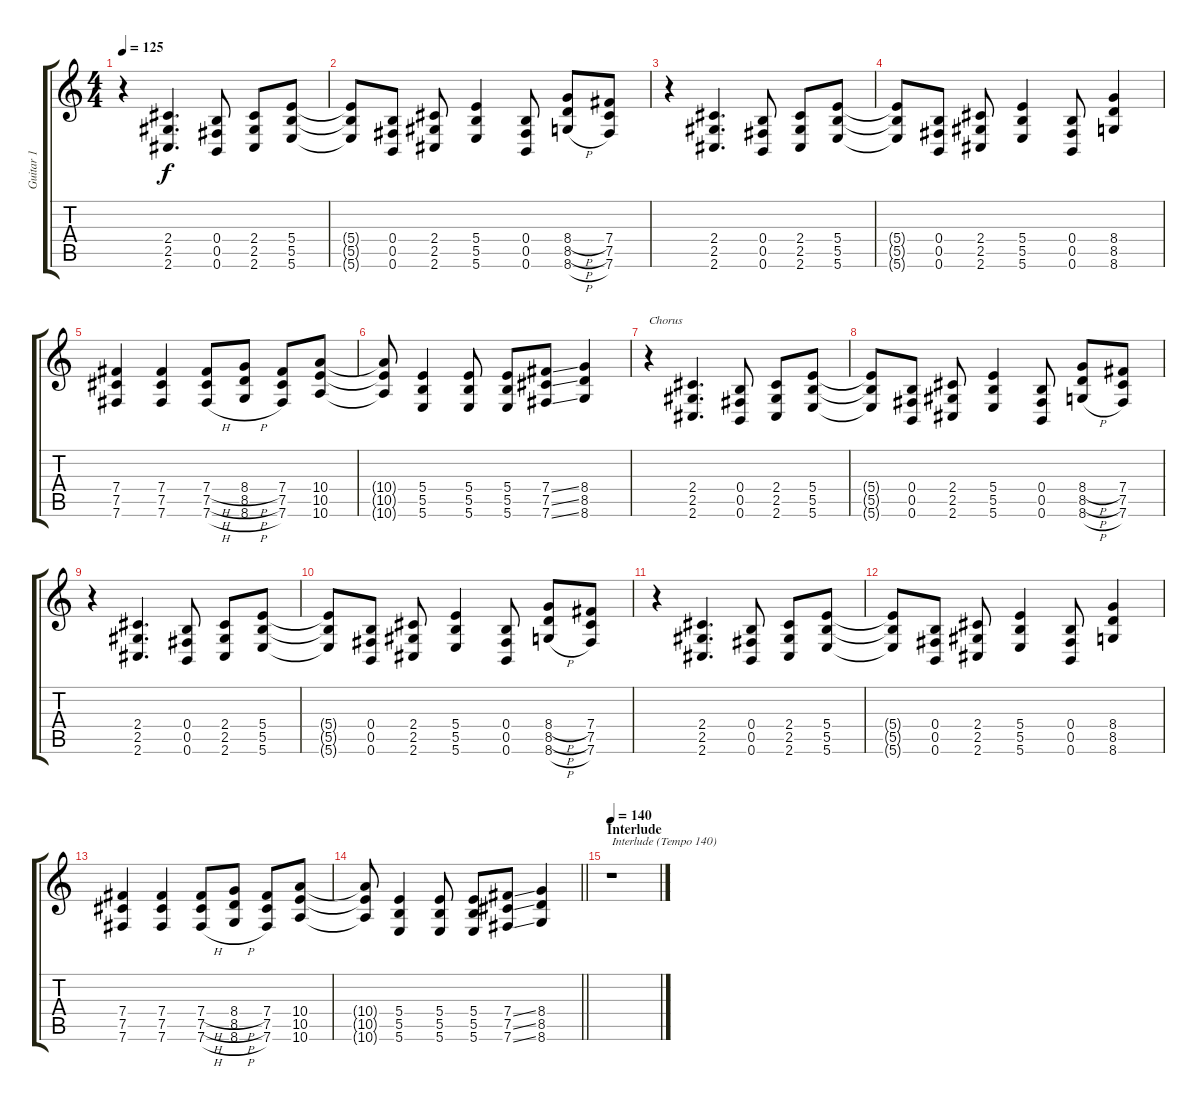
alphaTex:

\track ("Guitar 1" "Guitar 1") {instrument distortionguitar}
\staff {score tabs}
\tuning (Db4 Ab3 E3 B2 Gb2 B1) {hide}
\ts (4 4)
\tempo 125
\clef g2
\ks c
r.4{dy f} (2.4 2.5 2.6).4{d} (0.4 0.5 0.6).8 (2.4 2.5 2.6).8 (5.4 5.5 5.6).8 |
(5.4{t} 5.5{t} 5.6{t}).8 (0.4 0.5 0.6).8 (2.4 2.5 2.6).8 (5.4 5.5 5.6).4 (0.4 0.5 0.6).8 (8.4{h} 8.5{h} 8.6{h}).8 (7.4 7.5 7.6).8 |
r.4 (2.4 2.5 2.6).4{d} (0.4 0.5 0.6).8 (2.4 2.5 2.6).8 (5.4 5.5 5.6).8 |
(5.4{t} 5.5{t} 5.6{t}).8 (0.4 0.5 0.6).8 (2.4 2.5 2.6).8 (5.4 5.5 5.6).4 (0.4 0.5 0.6).8 (8.4 8.5 8.6).4 |
(7.4 7.5 7.6).4 (7.4 7.5 7.6).4 (7.4{h} 7.5{h} 7.6{h}).8 (8.4{h} 8.5{h} 8.6{h}).8 (7.4 7.5 7.6).8 (10.4 10.5 10.6).8 |
(10.4{t} 10.5{t} 10.6{t}).8 (5.4 5.5 5.6).4 (5.4 5.5 5.6).8 (5.4 5.5 5.6).8 (7.4{ss} 7.5{ss} 7.6{ss}).8 (8.4 8.5 8.6).4 |
r.4{txt "Chorus"} (2.4 2.5 2.6).4{d} (0.4 0.5 0.6).8 (2.4 2.5 2.6).8 (5.4 5.5 5.6).8 |
(5.4{t} 5.5{t} 5.6{t}).8 (0.4 0.5 0.6).8 (2.4 2.5 2.6).8 (5.4 5.5 5.6).4 (0.4 0.5 0.6).8 (8.4{h} 8.5{h} 8.6{h}).8 (7.4 7.5 7.6).8 |
r.4 (2.4 2.5 2.6).4{d} (0.4 0.5 0.6).8 (2.4 2.5 2.6).8 (5.4 5.5 5.6).8 |
(5.4{t} 5.5{t} 5.6{t}).8 (0.4 0.5 0.6).8 (2.4 2.5 2.6).8 (5.4 5.5 5.6).4 (0.4 0.5 0.6).8 (8.4{h} 8.5{h} 8.6{h}).8 (7.4 7.5 7.6).8 |
r.4 (2.4 2.5 2.6).4{d} (0.4 0.5 0.6).8 (2.4 2.5 2.6).8 (5.4 5.5 5.6).8 |
(5.4{t} 5.5{t} 5.6{t}).8 (0.4 0.5 0.6).8 (2.4 2.5 2.6).8 (5.4 5.5 5.6).4 (0.4 0.5 0.6).8 (8.4 8.5 8.6).4 |
(7.4 7.5 7.6).4 (7.4 7.5 7.6).4 (7.4{h} 7.5{h} 7.6{h}).8 (8.4{h} 8.5{h} 8.6{h}).8 (7.4 7.5 7.6).8 (10.4 10.5 10.6).8 |
\barLineRight lightlight
(10.4{t} 10.5{t} 10.6{t}).8 (5.4 5.5 5.6).4 (5.4 5.5 5.6).8 (5.4 5.5 5.6).8 (7.4{ss} 7.5{ss} 7.6{ss}).8 (8.4 8.5 8.6).4 |
\section ("" "Interlude")
\tempo 140
r.1{txt "Interlude (Tempo 140)"}
